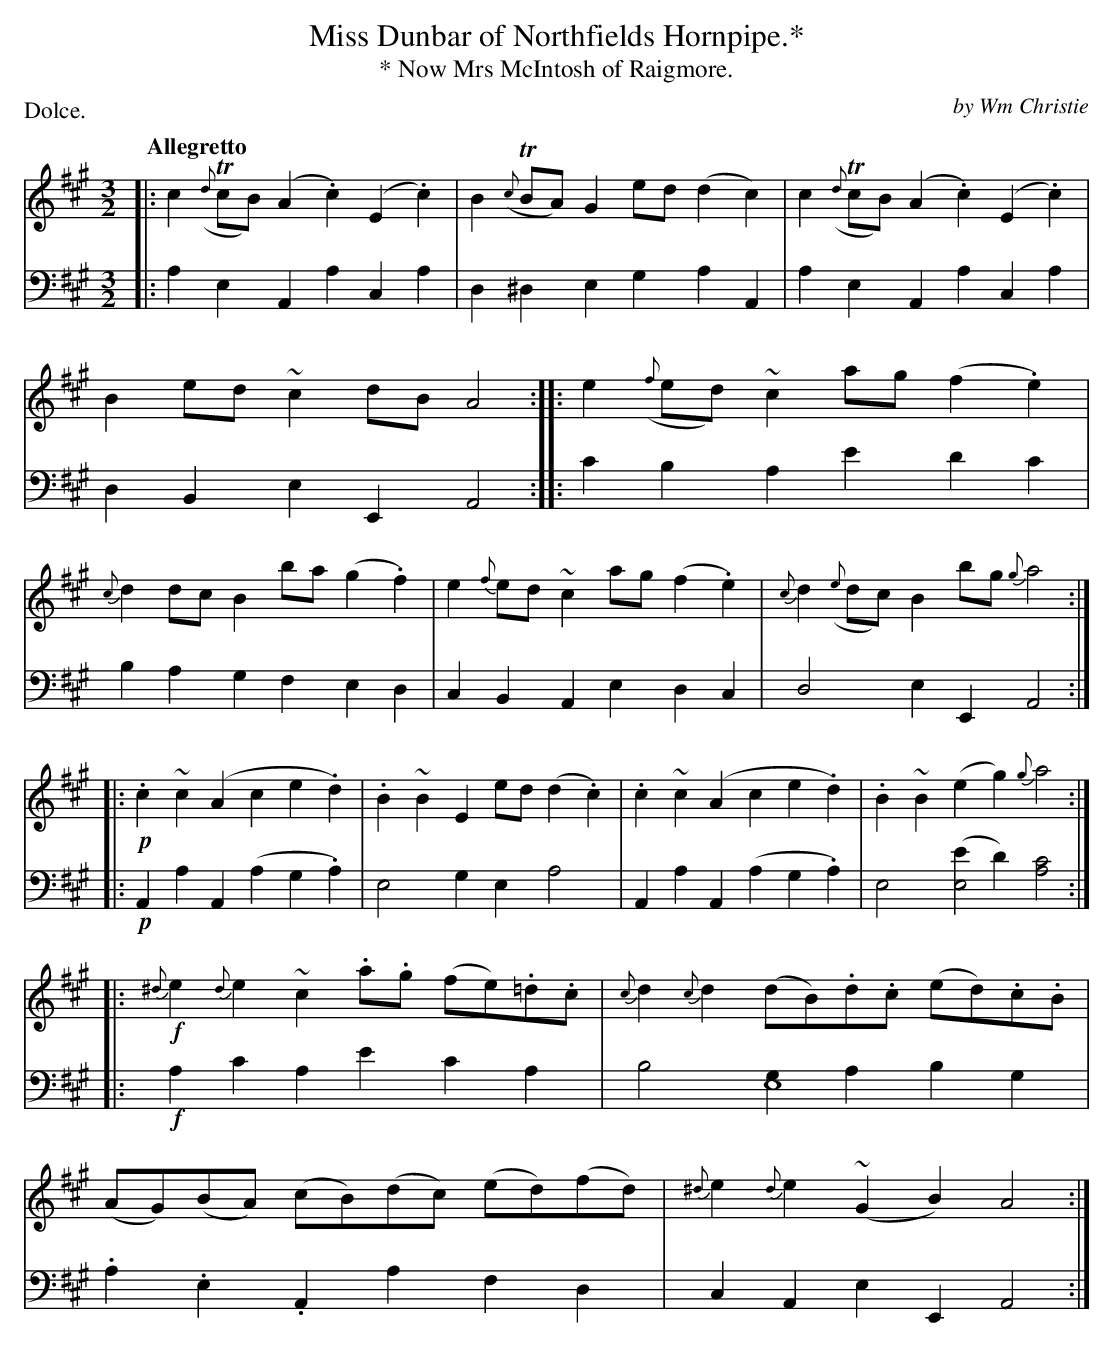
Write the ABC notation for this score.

X:1
T: Miss Dunbar of Northfields Hornpipe.*
T: * Now Mrs McIntosh of Raigmore.
C: by Wm Christie
M: 3/2
L: 1/8
Q: "Allegretto"
P: Dolce.
K: A
V: 1 staves=2
|:\
c2({d}TcB) (A2.c2) (E2.c2) | B2({c}TBA) G2ed (d2c2) | c2({d}TcB) (A2.c2) (E2.c2) | B2ed ~c2dB A4 ::\
e2({f}ed) ~c2ag (f2.e2) | {c}d2dc B2ba (g2.f2) | e2{f}ed ~c2ag (f2.e2) | {c}d2({e}dc) B2bg {g}a4 ::
!p!.c2~c2 (A2c2 e2.d2) | .B2~B2 E2ed (d2.c2) | .c2~c2 (A2c2 e2.d2) | .B2~B2 (e2g2) {g}a4 ::!f!\
{^d}e2{d}e2 ~c2.a.g (fe).=d.c | {c}d2{c}d2 (dB).d.c (ed).c.B | (AG)(BA) (cB)(dc) (ed)(fd) | {^d}e2{d}e2 (~G2B2) A4 :|
V: 2 clef=bass middle=d
|:\
a2e2 A2a2 c2a2 | d2^d2 e2g2 a2A2 | a2e2 A2a2 c2a2 | d2B2 e2E2 A4 :: c'2b2 a2e'2 d'2c'2 |
b2a2 g2f2 e2d2 | c2B2 A2e2 d2c2 | d4 e2E2 A4 ::!p! A2a2 A2(a2 g2.a2) | e4 g2e2 a4 | A2a2 A2(a2 g2.a2) |
e4 ([e'2e4]d'2) [c'4a4] ::!f! a2c'2 a2e'2 c'2a2 | b4 [g2e8]a2 b2g2 | .a2.e2 .A2a2 f2d2 | c2A2 e2E2 A4 :|
